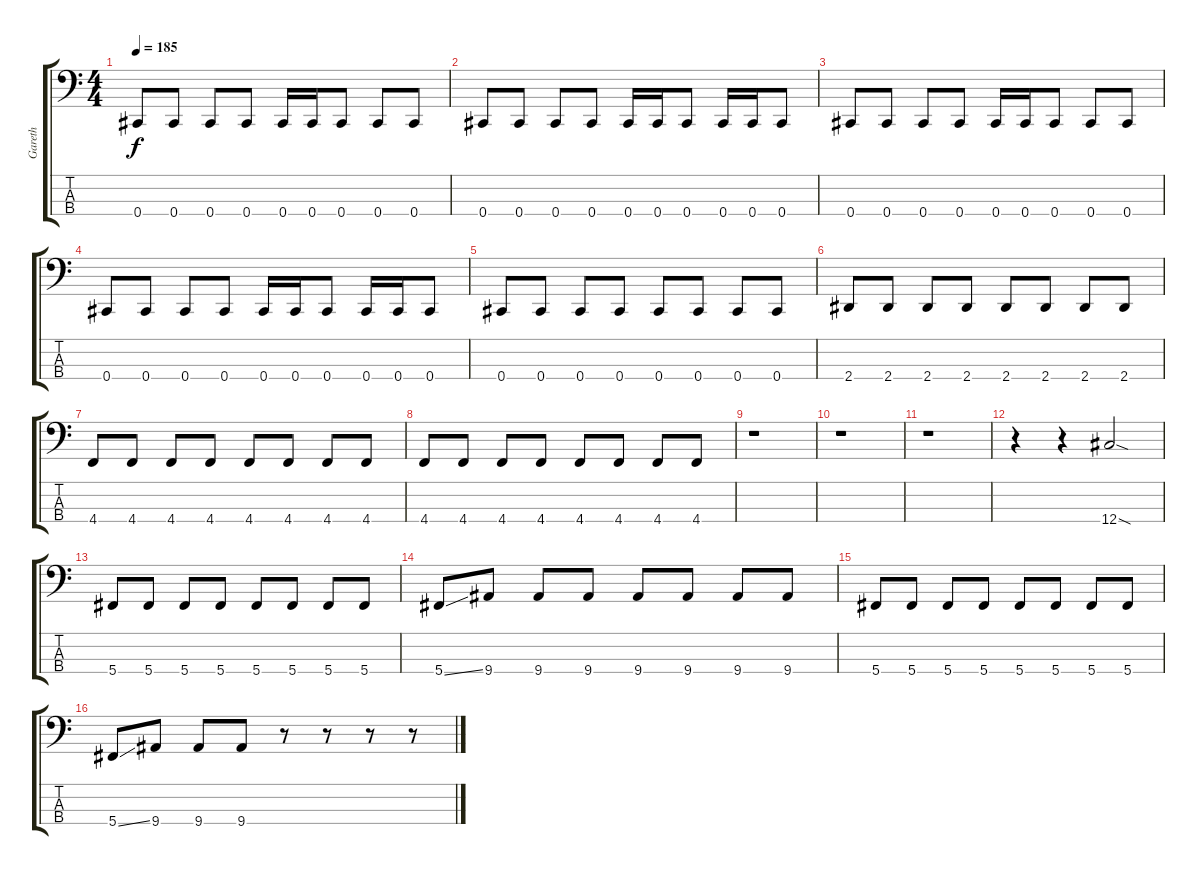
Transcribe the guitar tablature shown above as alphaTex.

\track ("Gareth" "Gareth") {instrument electricbassfinger}
\staff {score tabs}
\tuning (Gb2 Db2 Ab1 Db1) {hide}
\ts (4 4)
\tempo 185
\clef f4
\ks c
0.4.8{dy f} 0.4.8 0.4.8 0.4.8 0.4.16 0.4.16 0.4.8 0.4.8 0.4.8 |
0.4.8 0.4.8 0.4.8 0.4.8 0.4.16 0.4.16 0.4.8 0.4.16 0.4.16 0.4.8 |
0.4.8 0.4.8 0.4.8 0.4.8 0.4.16 0.4.16 0.4.8 0.4.8 0.4.8 |
0.4.8 0.4.8 0.4.8 0.4.8 0.4.16 0.4.16 0.4.8 0.4.16 0.4.16 0.4.8 |
0.4.8 0.4.8 0.4.8 0.4.8 0.4.8 0.4.8 0.4.8 0.4.8 |
2.4.8 2.4.8 2.4.8 2.4.8 2.4.8 2.4.8 2.4.8 2.4.8 |
4.4.8 4.4.8 4.4.8 4.4.8 4.4.8 4.4.8 4.4.8 4.4.8 |
4.4.8 4.4.8 4.4.8 4.4.8 4.4.8 4.4.8 4.4.8 4.4.8 |
r.1 |
r.1 |
r.1 |
r.4 r.4 12.4{sod}.2 |
5.4.8 5.4.8 5.4.8 5.4.8 5.4.8 5.4.8 5.4.8 5.4.8 |
5.4{ss}.8 9.4.8 9.4.8 9.4.8 9.4.8 9.4.8 9.4.8 9.4.8 |
5.4.8 5.4.8 5.4.8 5.4.8 5.4.8 5.4.8 5.4.8 5.4.8 |
5.4{ss}.8 9.4.8 9.4.8 9.4.8 r.8 r.8 r.8 r.8
